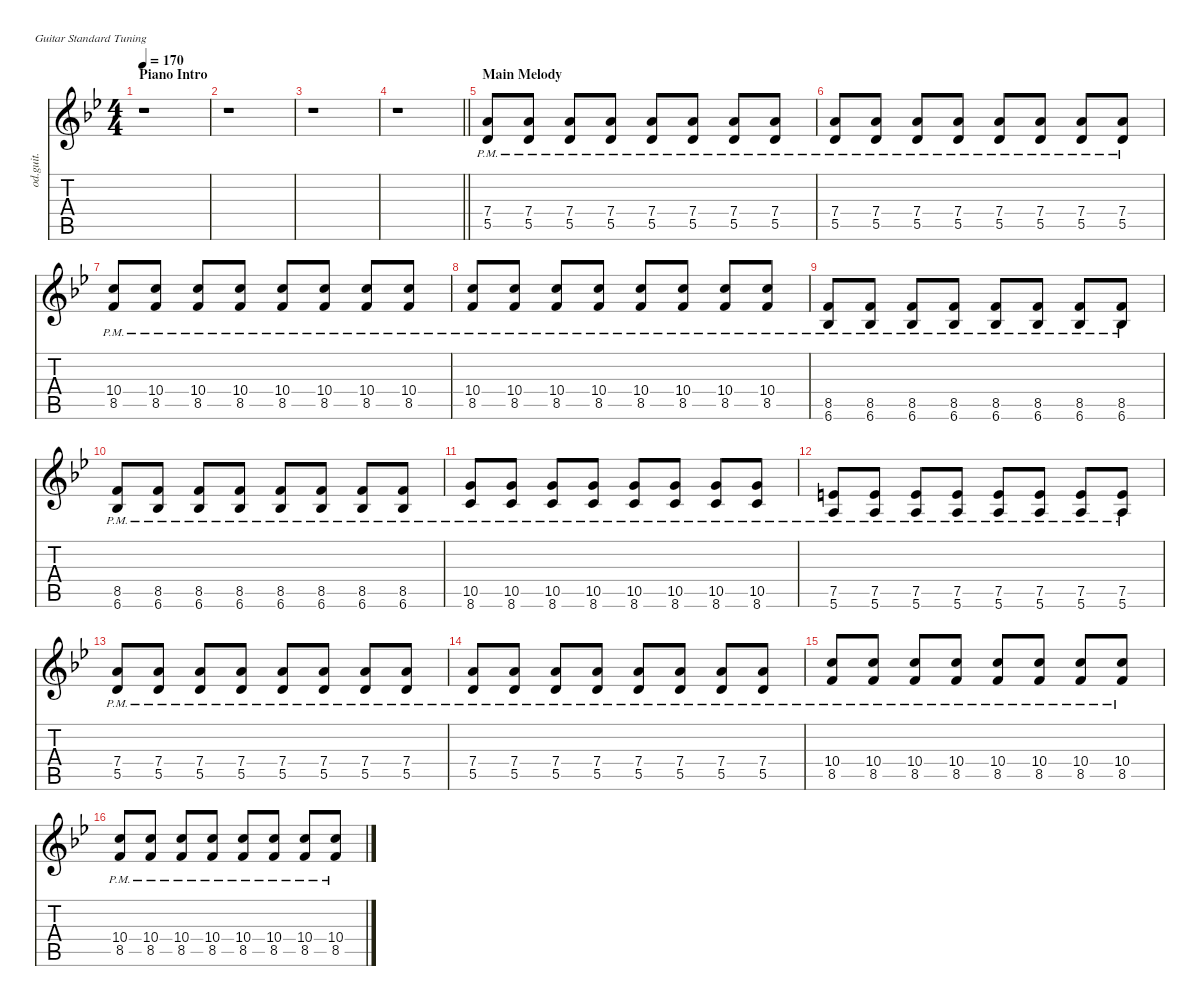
\defaultSystemsLayout 4
\hideDynamics
\bracketExtendMode nobrackets
\otherSystemsTrackNameOrientation horizontal
\track ("Guitar" "od.guit.") {instrument overdrivenguitar}
\staff {score tabs}
\tuning (E4 B3 G3 D3 A2 E2)
\ts (4 4)
\beaming (8 2 2 2 2)
\section ("" "Piano Intro")
\tempo 170
\clef g2
\ks bb
r.1{dy f instrument overdrivenguitar beam Down} |
r.1{beam Down} |
r.1{beam Down} |
\barLineRight lightlight
r.1{beam Down} |
\section ("" "Main Melody")
(7.4{pm acc forcenatural} 5.5{pm acc forcenatural}).8{beam Up} (7.4{pm acc forcenatural} 5.5{pm acc forcenatural}).8{beam Up} (7.4{pm acc forcenatural} 5.5{pm acc forcenatural}).8{beam Up} (7.4{pm acc forcenatural} 5.5{pm acc forcenatural}).8{beam Up} (7.4{pm acc forcenatural} 5.5{pm acc forcenatural}).8{beam Up} (7.4{pm acc forcenatural} 5.5{pm acc forcenatural}).8{beam Up} (7.4{pm acc forcenatural} 5.5{pm acc forcenatural}).8{beam Up} (7.4{pm acc forcenatural} 5.5{pm acc forcenatural}).8{beam Up} |
(7.4{pm acc forcenatural} 5.5{pm acc forcenatural}).8{beam Up} (7.4{pm acc forcenatural} 5.5{pm acc forcenatural}).8{beam Up} (7.4{pm acc forcenatural} 5.5{pm acc forcenatural}).8{beam Up} (7.4{pm acc forcenatural} 5.5{pm acc forcenatural}).8{beam Up} (7.4{pm acc forcenatural} 5.5{pm acc forcenatural}).8{beam Up} (7.4{pm acc forcenatural} 5.5{pm acc forcenatural}).8{beam Up} (7.4{pm acc forcenatural} 5.5{pm acc forcenatural}).8{beam Up} (7.4{pm acc forcenatural} 5.5{pm acc forcenatural}).8{beam Up} |
(10.4{pm acc forcenatural} 8.5{pm acc forcenatural}).8{beam Up} (10.4{pm acc forcenatural} 8.5{pm acc forcenatural}).8{beam Up} (10.4{pm acc forcenatural} 8.5{pm acc forcenatural}).8{beam Up} (10.4{pm acc forcenatural} 8.5{pm acc forcenatural}).8{beam Up} (10.4{pm acc forcenatural} 8.5{pm acc forcenatural}).8{beam Up} (10.4{pm acc forcenatural} 8.5{pm acc forcenatural}).8{beam Up} (10.4{pm acc forcenatural} 8.5{pm acc forcenatural}).8{beam Up} (10.4{pm acc forcenatural} 8.5{pm acc forcenatural}).8{beam Up} |
(10.4{pm acc forcenatural} 8.5{pm acc forcenatural}).8{beam Up} (10.4{pm acc forcenatural} 8.5{pm acc forcenatural}).8{beam Up} (10.4{pm acc forcenatural} 8.5{pm acc forcenatural}).8{beam Up} (10.4{pm acc forcenatural} 8.5{pm acc forcenatural}).8{beam Up} (10.4{pm acc forcenatural} 8.5{pm acc forcenatural}).8{beam Up} (10.4{pm acc forcenatural} 8.5{pm acc forcenatural}).8{beam Up} (10.4{pm acc forcenatural} 8.5{pm acc forcenatural}).8{beam Up} (10.4{pm acc forcenatural} 8.5{pm acc forcenatural}).8{beam Up} |
(8.5{pm acc forcenatural} 6.6{pm acc b}).8{beam Up} (8.5{pm acc forcenatural} 6.6{pm acc b}).8{beam Up} (8.5{pm acc forcenatural} 6.6{pm acc b}).8{beam Up} (8.5{pm acc forcenatural} 6.6{pm acc b}).8{beam Up} (8.5{pm acc forcenatural} 6.6{pm acc b}).8{beam Up} (8.5{pm acc forcenatural} 6.6{pm acc b}).8{beam Up} (8.5{pm acc forcenatural} 6.6{pm acc b}).8{beam Up} (8.5{pm acc forcenatural} 6.6{pm acc b}).8{beam Up} |
(8.5{pm acc forcenatural} 6.6{pm acc b}).8{beam Up} (8.5{pm acc forcenatural} 6.6{pm acc b}).8{beam Up} (8.5{pm acc forcenatural} 6.6{pm acc b}).8{beam Up} (8.5{pm acc forcenatural} 6.6{pm acc b}).8{beam Up} (8.5{pm acc forcenatural} 6.6{pm acc b}).8{beam Up} (8.5{pm acc forcenatural} 6.6{pm acc b}).8{beam Up} (8.5{pm acc forcenatural} 6.6{pm acc b}).8{beam Up} (8.5{pm acc forcenatural} 6.6{pm acc b}).8{beam Up} |
(10.5{pm acc forcenatural} 8.6{pm acc forcenatural}).8{beam Up} (10.5{pm acc forcenatural} 8.6{pm acc forcenatural}).8{beam Up} (10.5{pm acc forcenatural} 8.6{pm acc forcenatural}).8{beam Up} (10.5{pm acc forcenatural} 8.6{pm acc forcenatural}).8{beam Up} (10.5{pm acc forcenatural} 8.6{pm acc forcenatural}).8{beam Up} (10.5{pm acc forcenatural} 8.6{pm acc forcenatural}).8{beam Up} (10.5{pm acc forcenatural} 8.6{pm acc forcenatural}).8{beam Up} (10.5{pm acc forcenatural} 8.6{pm acc forcenatural}).8{beam Up} |
(7.5{pm acc forcenatural} 5.6{pm acc forcenatural}).8{beam Up} (7.5{pm acc forcenatural} 5.6{pm acc forcenatural}).8{beam Up} (7.5{pm acc forcenatural} 5.6{pm acc forcenatural}).8{beam Up} (7.5{pm acc forcenatural} 5.6{pm acc forcenatural}).8{beam Up} (7.5{pm acc forcenatural} 5.6{pm acc forcenatural}).8{beam Up} (7.5{pm acc forcenatural} 5.6{pm acc forcenatural}).8{beam Up} (7.5{pm acc forcenatural} 5.6{pm acc forcenatural}).8{beam Up} (7.5{pm acc forcenatural} 5.6{pm acc forcenatural}).8{beam Up} |
(7.4{pm acc forcenatural} 5.5{pm acc forcenatural}).8{beam Up} (7.4{pm acc forcenatural} 5.5{pm acc forcenatural}).8{beam Up} (7.4{pm acc forcenatural} 5.5{pm acc forcenatural}).8{beam Up} (7.4{pm acc forcenatural} 5.5{pm acc forcenatural}).8{beam Up} (7.4{pm acc forcenatural} 5.5{pm acc forcenatural}).8{beam Up} (7.4{pm acc forcenatural} 5.5{pm acc forcenatural}).8{beam Up} (7.4{pm acc forcenatural} 5.5{pm acc forcenatural}).8{beam Up} (7.4{pm acc forcenatural} 5.5{pm acc forcenatural}).8{beam Up} |
(7.4{pm acc forcenatural} 5.5{pm acc forcenatural}).8{beam Up} (7.4{pm acc forcenatural} 5.5{pm acc forcenatural}).8{beam Up} (7.4{pm acc forcenatural} 5.5{pm acc forcenatural}).8{beam Up} (7.4{pm acc forcenatural} 5.5{pm acc forcenatural}).8{beam Up} (7.4{pm acc forcenatural} 5.5{pm acc forcenatural}).8{beam Up} (7.4{pm acc forcenatural} 5.5{pm acc forcenatural}).8{beam Up} (7.4{pm acc forcenatural} 5.5{pm acc forcenatural}).8{beam Up} (7.4{pm acc forcenatural} 5.5{pm acc forcenatural}).8{beam Up} |
(10.4{pm acc forcenatural} 8.5{pm acc forcenatural}).8{beam Up} (10.4{pm acc forcenatural} 8.5{pm acc forcenatural}).8{beam Up} (10.4{pm acc forcenatural} 8.5{pm acc forcenatural}).8{beam Up} (10.4{pm acc forcenatural} 8.5{pm acc forcenatural}).8{beam Up} (10.4{pm acc forcenatural} 8.5{pm acc forcenatural}).8{beam Up} (10.4{pm acc forcenatural} 8.5{pm acc forcenatural}).8{beam Up} (10.4{pm acc forcenatural} 8.5{pm acc forcenatural}).8{beam Up} (10.4{pm acc forcenatural} 8.5{pm acc forcenatural}).8{beam Up} |
(10.4{pm acc forcenatural} 8.5{pm acc forcenatural}).8{beam Up} (10.4{pm acc forcenatural} 8.5{pm acc forcenatural}).8{beam Up} (10.4{pm acc forcenatural} 8.5{pm acc forcenatural}).8{beam Up} (10.4{pm acc forcenatural} 8.5{pm acc forcenatural}).8{beam Up} (10.4{pm acc forcenatural} 8.5{pm acc forcenatural}).8{beam Up} (10.4{pm acc forcenatural} 8.5{pm acc forcenatural}).8{beam Up} (10.4{pm acc forcenatural} 8.5{pm acc forcenatural}).8{beam Up} (10.4{pm acc forcenatural} 8.5{pm acc forcenatural}).8{beam Up}
